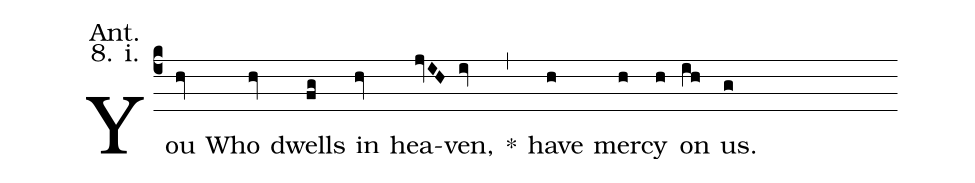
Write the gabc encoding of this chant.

annotation: Ant.;
annotation: 8. i.;
%%
(c4) You(hv) Who(hv) dwells(fg) in(hv) hea(jvIH)ven,(iv) <sp>*</sp>(,) have(h) mer(h)cy(h) on(ih) us.(g)
